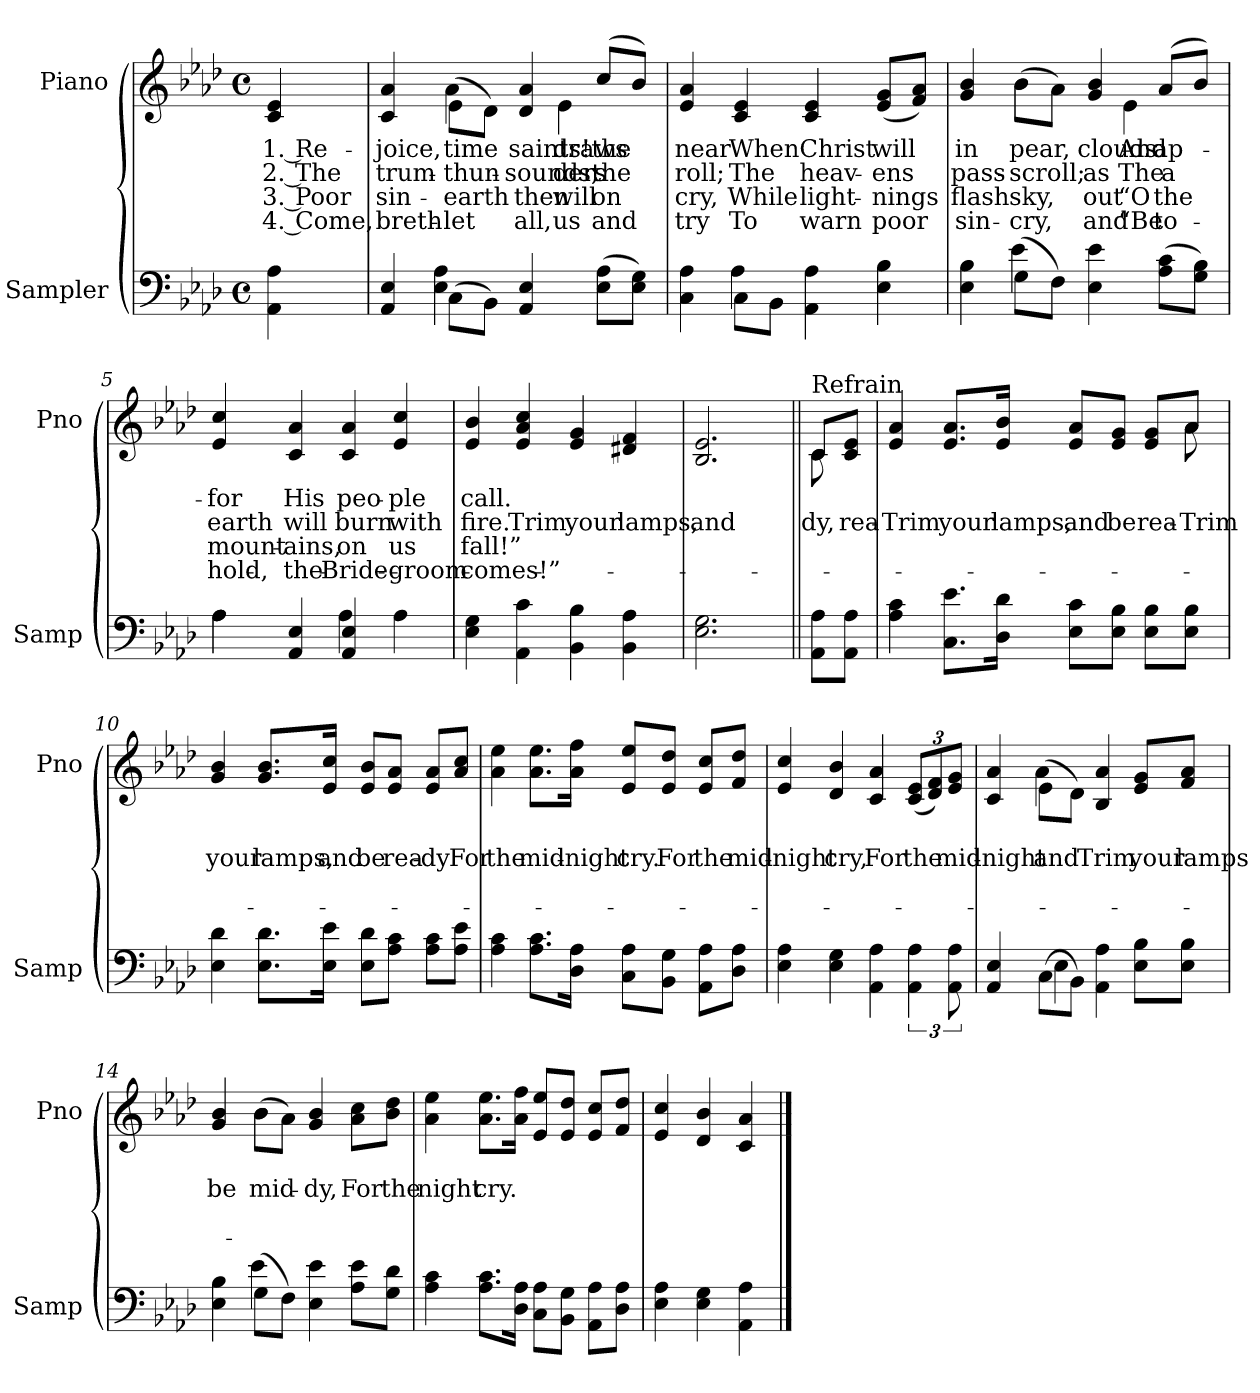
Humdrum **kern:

**kern	**kern	**text	**text	**text	**text
*part2	*part1	*part1	*part1	*part1	*part1
*staff2	*staff1	*staff1	*staff1	*staff1	*staff1
*I"Sampler	*I"Piano	*	*	*	*
*I'Samp	*I'Pno	*	*	*	*
*clefF4	*clefG2	*	*	*	*
*k[b-e-a-d-]	*k[b-e-a-d-]	*	*	*	*
*A-:	*A-:	*	*	*	*
*M4/4	*M4/4	*	*	*	*
*met(c)	*met(c)	*	*	*	*
=1	=1	=1	=1	=1	=1
4AA- 4A-	4c 4e-	1. Re-	2. The	3. Poor	4. Come,
=2	=2	=2	=2	=2	=2
*^	*^	*	*	*	*
4AA- 4E-	4ryy	4c 4a-	4ryy	-joice,	trum-	sin-	breth-
(8C\L	4E- 4A-	(8e-\L	4a-	time	thun-	earth	let
8BB-\J)	.	8d-\J)	.	.	.	.	.
4AA- 4E-	2ryy	4d- 4a-	8ryy	saints!	sounds,	then	all,
.	.	.	4e-	draws	-ders	will	us
(8E-\ 8A-\L	.	(8cc/L	.	the	the	on	and
8E-\ 8G\J)	.	8b-/J)	8ryy	.	.	.	.
*	*	*v	*v	*	*	*	*
=3	=3	=3	=3	=3	=3	=3
4C 4A-	4ryy	4e- 4a-	near	roll;	cry,	try
8C\L	4A-	4c 4e-	When	The	While	To
8BB-\J	.	.	.	.	.	.
4AA- 4A-	2ryy	4c 4e-	Christ	heav-	light-	warn
4E- 4B-	.	(8e-/ 8g/L	will	-ens	-nings	poor
.	.	8f/ 8a-/J)	.	.	.	.
=4	=4	=4	=4	=4	=4	=4
*	*	*^	*	*	*	*
4E- 4B-	4ryy	4g 4b-	4ryy	in	pass-	flash	sin-
(8G\L	4e-	(8b-\L	4b-	-pear,	scroll;	sky,	cry,
8F\J)	.	8a-\J)	.	.	.	.	.
4E- 4e-	2ryy	4g 4b-	8ryy	clouds	as	out	and
.	.	.	4e-	And	The	“O	“Be-
(8A-\ 8c\L	.	(8a-/L	.	ap-	a	the	to
8G\ 8B-\J)	.	8b-/J)	8ryy	.	.	.	.
*	*	*v	*v	*	*	*	*
=5	=5	=5	=5	=5	=5	=5
4A-\	4A-	4e- 4cc	for	earth	mount-	-hold,
4AA- 4E-	4ryy	4c 4a-	His	will	-ains,	the
4AA- 4E-	4A-	4c 4a-	peo-	burn	on	Bride-
4A-\	4ryy	4e- 4cc	-ple	with	us	-groom
*v	*v	*	*	*	*	*
=6	=6	=6	=6	=6	=6
4E- 4G	4e- 4b-	call.	fire.	fall!”	comes!”
4AA- 4c	4e- 4a- 4cc	.	Trim	.	.
4BB- 4B-	4e- 4g	.	your	.	.
4BB- 4A-	4d#X 4f	.	lamps,	.	.
=7	=7	=7	=7	=7	=7
2.E- 2.G	2.B- 2.e-	.	and	.	.
=8||	=8||	=8||	=8||	=8||	=8||
*	*^	*	*	*	*
!	!LO:TX:t=Refrain	!	!	!	!	!
8AA-\ 8A-\L	8c/L	8c	.	-dy,	.	.
8AA-\ 8A-\J	8c/ 8e-/J	8ryy	.	rea-	.	.
=9	=9	=9	=9	=9	=9	=9
4A- 4c	4e- 4a-	2..ryy	.	Trim	.	.
8.C\ 8.e-\L	8.e-/ 8.a-/L	.	.	your	.	.
16D-\ 16d-\Jk	16e-/ 16b-/Jk	.	.	lamps,	.	.
8E-\ 8c\L	8e-/ 8a-/L	.	.	and	.	.
8E-\ 8B-\J	8e-/ 8g/J	.	.	be	.	.
8E-\ 8B-\L	8e-/ 8g/L	.	.	rea-	.	.
8E-\ 8B-\J	8a-/J	8a-	.	Trim	.	.
*	*v	*v	*	*	*	*
=10	=10	=10	=10	=10	=10
4E- 4d-	4g 4b-	.	your	.	.
8.E-\ 8.d-\L	8.g/ 8.b-/L	.	lamps,	.	.
16E-\ 16e-\Jk	16e-/ 16cc/Jk	.	and	.	.
8E-\ 8d-\L	8e-/ 8b-/L	.	be	.	.
8A-\ 8c\J	8e-/ 8a-/J	.	rea-	.	.
8A-\ 8c\L	8e-/ 8a-/L	.	-dy	.	.
8A-\ 8e-\J	8a-/ 8cc/J	.	For	.	.
=11	=11	=11	=11	=11	=11
4A- 4c	4a- 4ee-	.	the	.	.
8.A-\ 8.c\L	8.a-\ 8.ee-\L	.	mid-	.	.
16D-\ 16A-\Jk	16a-\ 16ff\Jk	.	-night	.	.
8C\ 8A-\L	8e-/ 8ee-/L	.	cry.	.	.
8BB-\ 8G\J	8e-/ 8dd-/J	.	For	.	.
8AA-\ 8A-\L	8e-/ 8cc/L	.	the	.	.
8D-\ 8A-\J	8f/ 8dd-/J	.	mid-	.	.
=12	=12	=12	=12	=12	=12
4E- 4A-	4e- 4cc	.	-night	.	.
4E- 4G	4d- 4b-	.	cry,	.	.
4AA- 4A-	4c 4a-	.	For	.	.
6AA- 6A-	(12c/ 12e-/L	.	the	.	.
.	12d-/ 12f/)	.	.	.	.
12AA- 12A-	12e-/ 12g/J	.	mid-	.	.
=13	=13	=13	=13	=13	=13
*^	*^	*	*	*	*
4AA- 4E-	4ryy	4c 4a-	4ryy	.	-night	.	.
(8C\L	4E-	(8e-\L	4a-	.	and	.	.
8BB-\J)	.	8d-\J)	.	.	.	.	.
4AA- 4A-	2ryy	4B- 4a-	2ryy	.	Trim	.	.
8E-\ 8B-\L	.	8e-/ 8g/L	.	.	your	.	.
8E-\ 8B-\J	.	8f/ 8a-/J	.	.	lamps	.	.
=14	=14	=14	=14	=14	=14	=14	=14
4E- 4B-	4ryy	4g 4b-	4ryy	.	be	.	.
(8G\L	4e-	(8b-\L	4b-	.	mid-	.	.
8F\J)	.	8a-\J)	.	.	.	.	.
4E- 4e-	2ryy	4g 4b-	2ryy	.	-dy,	.	.
8A-\ 8e-\L	.	8a-\ 8cc\L	.	.	For	.	.
8G\ 8d-\J	.	8b-\ 8dd-\J	.	.	the	.	.
*v	*v	*	*	*	*	*	*
*	*v	*v	*	*	*	*
=15	=15	=15	=15	=15	=15
4A- 4c	4a- 4ee-	.	-night	.	.
8.A-\ 8.c\L	8.a-\ 8.ee-\L	.	cry.	.	.
16D-\ 16A-\Jk	16a-\ 16ff\Jk	.	.	.	.
8C\ 8A-\L	8e-/ 8ee-/L	.	.	.	.
8BB-\ 8G\J	8e-/ 8dd-/J	.	.	.	.
8AA-\ 8A-\L	8e-/ 8cc/L	.	.	.	.
8D-\ 8A-\J	8f/ 8dd-/J	.	.	.	.
=16	=16	=16	=16	=16	=16
4E- 4A-	4e- 4cc	.	.	.	.
4E- 4G	4d- 4b-	.	.	.	.
4AA- 4A-	4c 4a-	.	.	.	.
==	==	==	==	==	==
*-	*-	*-	*-	*-	*-
